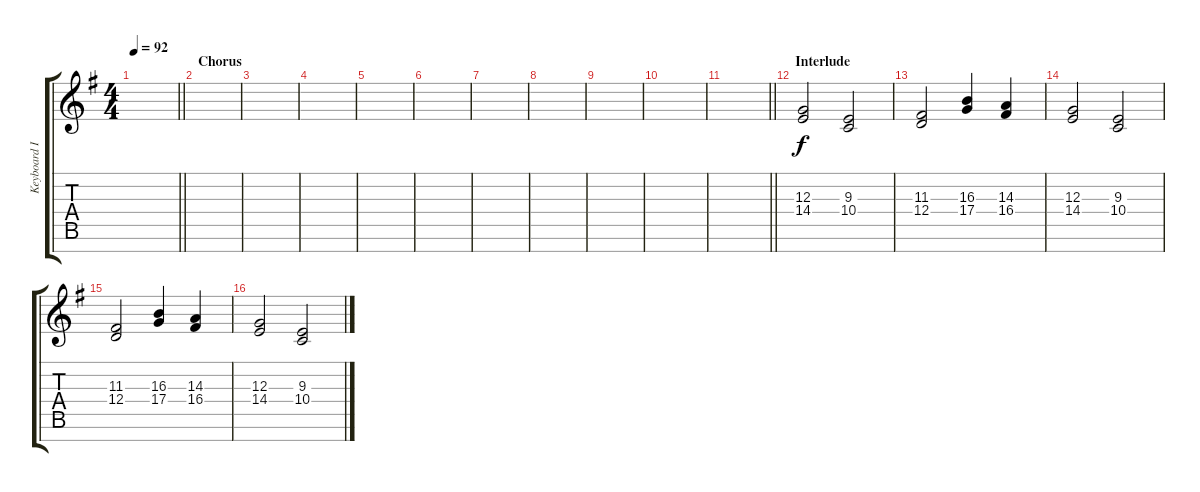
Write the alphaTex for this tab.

\track ("Keyboard III" "Keyboard I") {instrument stringensemble1}
\staff {score tabs}
\tuning (E4 B3 G3 D3 A2 E2 B1) {hide}
\ts (4 4)
\tempo 92
\clef g2
\barLineRight lightlight
\ks g
|
\section ("" "Chorus")
|
|
|
|
|
|
|
|
|
\barLineRight lightlight
|
\section ("" "Interlude")
(12.3 14.4).2 (9.3 10.4).2 |
(11.3 12.4).2 (16.3 17.4).4 (14.3 16.4).4 |
(12.3 14.4).2 (9.3 10.4).2 |
(11.3 12.4).2 (16.3 17.4).4 (14.3 16.4).4 |
(12.3 14.4).2 (9.3 10.4).2
